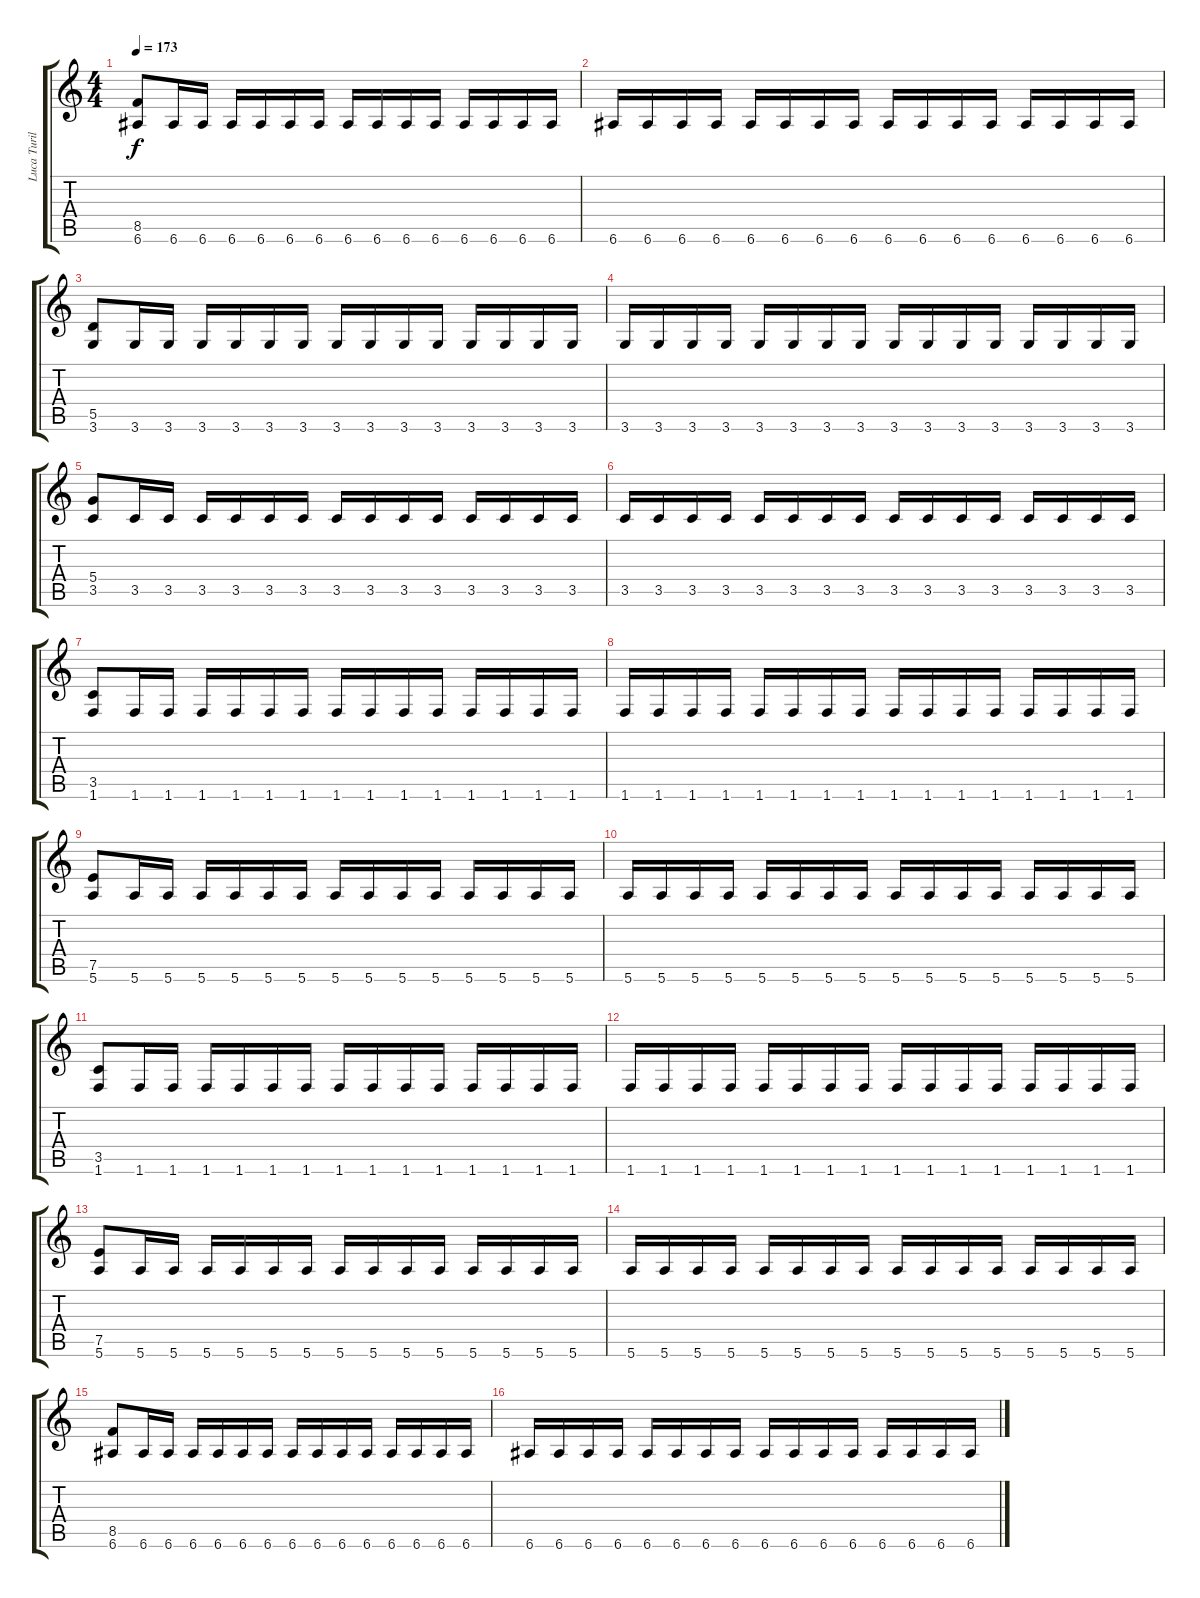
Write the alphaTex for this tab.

\track ("Luca Turilli" "Luca Turil") {instrument distortionguitar}
\staff {score tabs}
\tuning (E4 B3 G3 D3 A2 E2) {hide}
\ts (4 4)
\tempo 173
\clef g2
\ks c
(8.5 6.6).8{dy f} 6.6.16 6.6.16 6.6.16 6.6.16 6.6.16 6.6.16 6.6.16 6.6.16 6.6.16 6.6.16 6.6.16 6.6.16 6.6.16 6.6.16 |
6.6.16 6.6.16 6.6.16 6.6.16 6.6.16 6.6.16 6.6.16 6.6.16 6.6.16 6.6.16 6.6.16 6.6.16 6.6.16 6.6.16 6.6.16 6.6.16 |
(5.5 3.6).8 3.6.16 3.6.16 3.6.16 3.6.16 3.6.16 3.6.16 3.6.16 3.6.16 3.6.16 3.6.16 3.6.16 3.6.16 3.6.16 3.6.16 |
3.6.16 3.6.16 3.6.16 3.6.16 3.6.16 3.6.16 3.6.16 3.6.16 3.6.16 3.6.16 3.6.16 3.6.16 3.6.16 3.6.16 3.6.16 3.6.16 |
(5.4 3.5).8 3.5.16 3.5.16 3.5.16 3.5.16 3.5.16 3.5.16 3.5.16 3.5.16 3.5.16 3.5.16 3.5.16 3.5.16 3.5.16 3.5.16 |
3.5.16 3.5.16 3.5.16 3.5.16 3.5.16 3.5.16 3.5.16 3.5.16 3.5.16 3.5.16 3.5.16 3.5.16 3.5.16 3.5.16 3.5.16 3.5.16 |
(3.5 1.6).8 1.6.16 1.6.16 1.6.16 1.6.16 1.6.16 1.6.16 1.6.16 1.6.16 1.6.16 1.6.16 1.6.16 1.6.16 1.6.16 1.6.16 |
1.6.16 1.6.16 1.6.16 1.6.16 1.6.16 1.6.16 1.6.16 1.6.16 1.6.16 1.6.16 1.6.16 1.6.16 1.6.16 1.6.16 1.6.16 1.6.16 |
(7.5 5.6).8 5.6.16 5.6.16 5.6.16 5.6.16 5.6.16 5.6.16 5.6.16 5.6.16 5.6.16 5.6.16 5.6.16 5.6.16 5.6.16 5.6.16 |
5.6.16 5.6.16 5.6.16 5.6.16 5.6.16 5.6.16 5.6.16 5.6.16 5.6.16 5.6.16 5.6.16 5.6.16 5.6.16 5.6.16 5.6.16 5.6.16 |
(3.5 1.6).8 1.6.16 1.6.16 1.6.16 1.6.16 1.6.16 1.6.16 1.6.16 1.6.16 1.6.16 1.6.16 1.6.16 1.6.16 1.6.16 1.6.16 |
1.6.16 1.6.16 1.6.16 1.6.16 1.6.16 1.6.16 1.6.16 1.6.16 1.6.16 1.6.16 1.6.16 1.6.16 1.6.16 1.6.16 1.6.16 1.6.16 |
(7.5 5.6).8 5.6.16 5.6.16 5.6.16 5.6.16 5.6.16 5.6.16 5.6.16 5.6.16 5.6.16 5.6.16 5.6.16 5.6.16 5.6.16 5.6.16 |
5.6.16 5.6.16 5.6.16 5.6.16 5.6.16 5.6.16 5.6.16 5.6.16 5.6.16 5.6.16 5.6.16 5.6.16 5.6.16 5.6.16 5.6.16 5.6.16 |
(8.5 6.6).8 6.6.16 6.6.16 6.6.16 6.6.16 6.6.16 6.6.16 6.6.16 6.6.16 6.6.16 6.6.16 6.6.16 6.6.16 6.6.16 6.6.16 |
6.6.16 6.6.16 6.6.16 6.6.16 6.6.16 6.6.16 6.6.16 6.6.16 6.6.16 6.6.16 6.6.16 6.6.16 6.6.16 6.6.16 6.6.16 6.6.16
